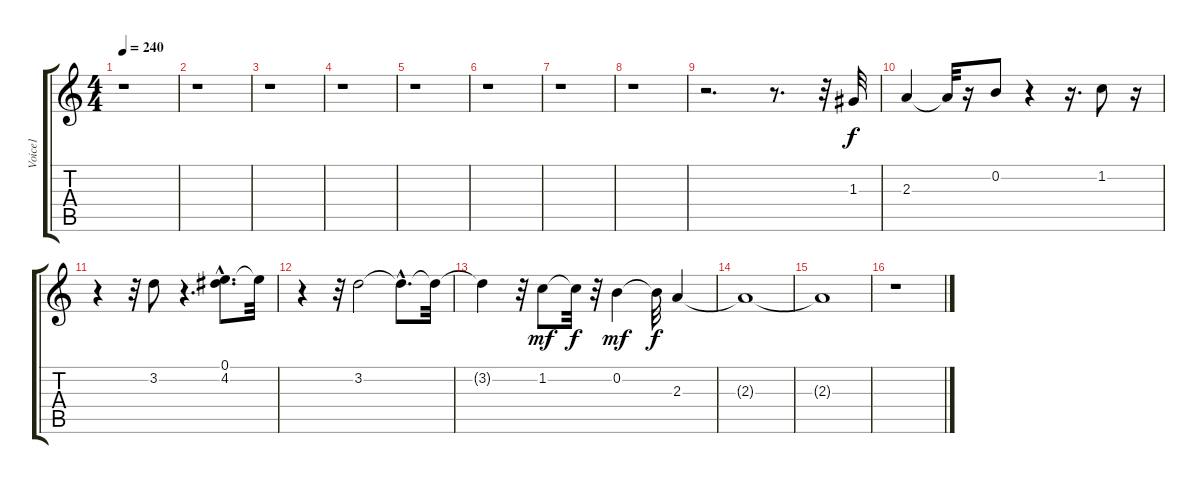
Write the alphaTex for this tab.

\track ("Voice1" "Voice1") {instrument electricguitarjazz}
\staff {score tabs}
\tuning (E4 B3 G3 D3 A2 E2) {hide}
\ts (4 4)
\tempo 240
\clef g2
\ks c
r.1{dy f} |
r.1 |
r.1 |
r.1 |
r.1 |
r.1 |
r.1 |
r.1 |
r.2{d} r.8{d} r.32 1.3.32 |
2.3.4 2.3{t}.32 r.16 0.2.8 r.4 r.16{d} 1.2.8 r.16 |
r.4 r.32 3.2.8 r.4{d} (0.1{hac} 4.2).8{d} 0.1{t}.32 |
r.4 r.32 3.2.2 3.2{hac t}.8{d} 3.2{t}.32 |
3.2{t}.4 r.32 1.2.8{dy mf} 1.2{t}.32{dy f} r.32 0.2.4{dy mf} 0.2{t}.32{dy f} 2.3.4 |
2.3{t}.1 |
2.3{t}.1 |
r.1
